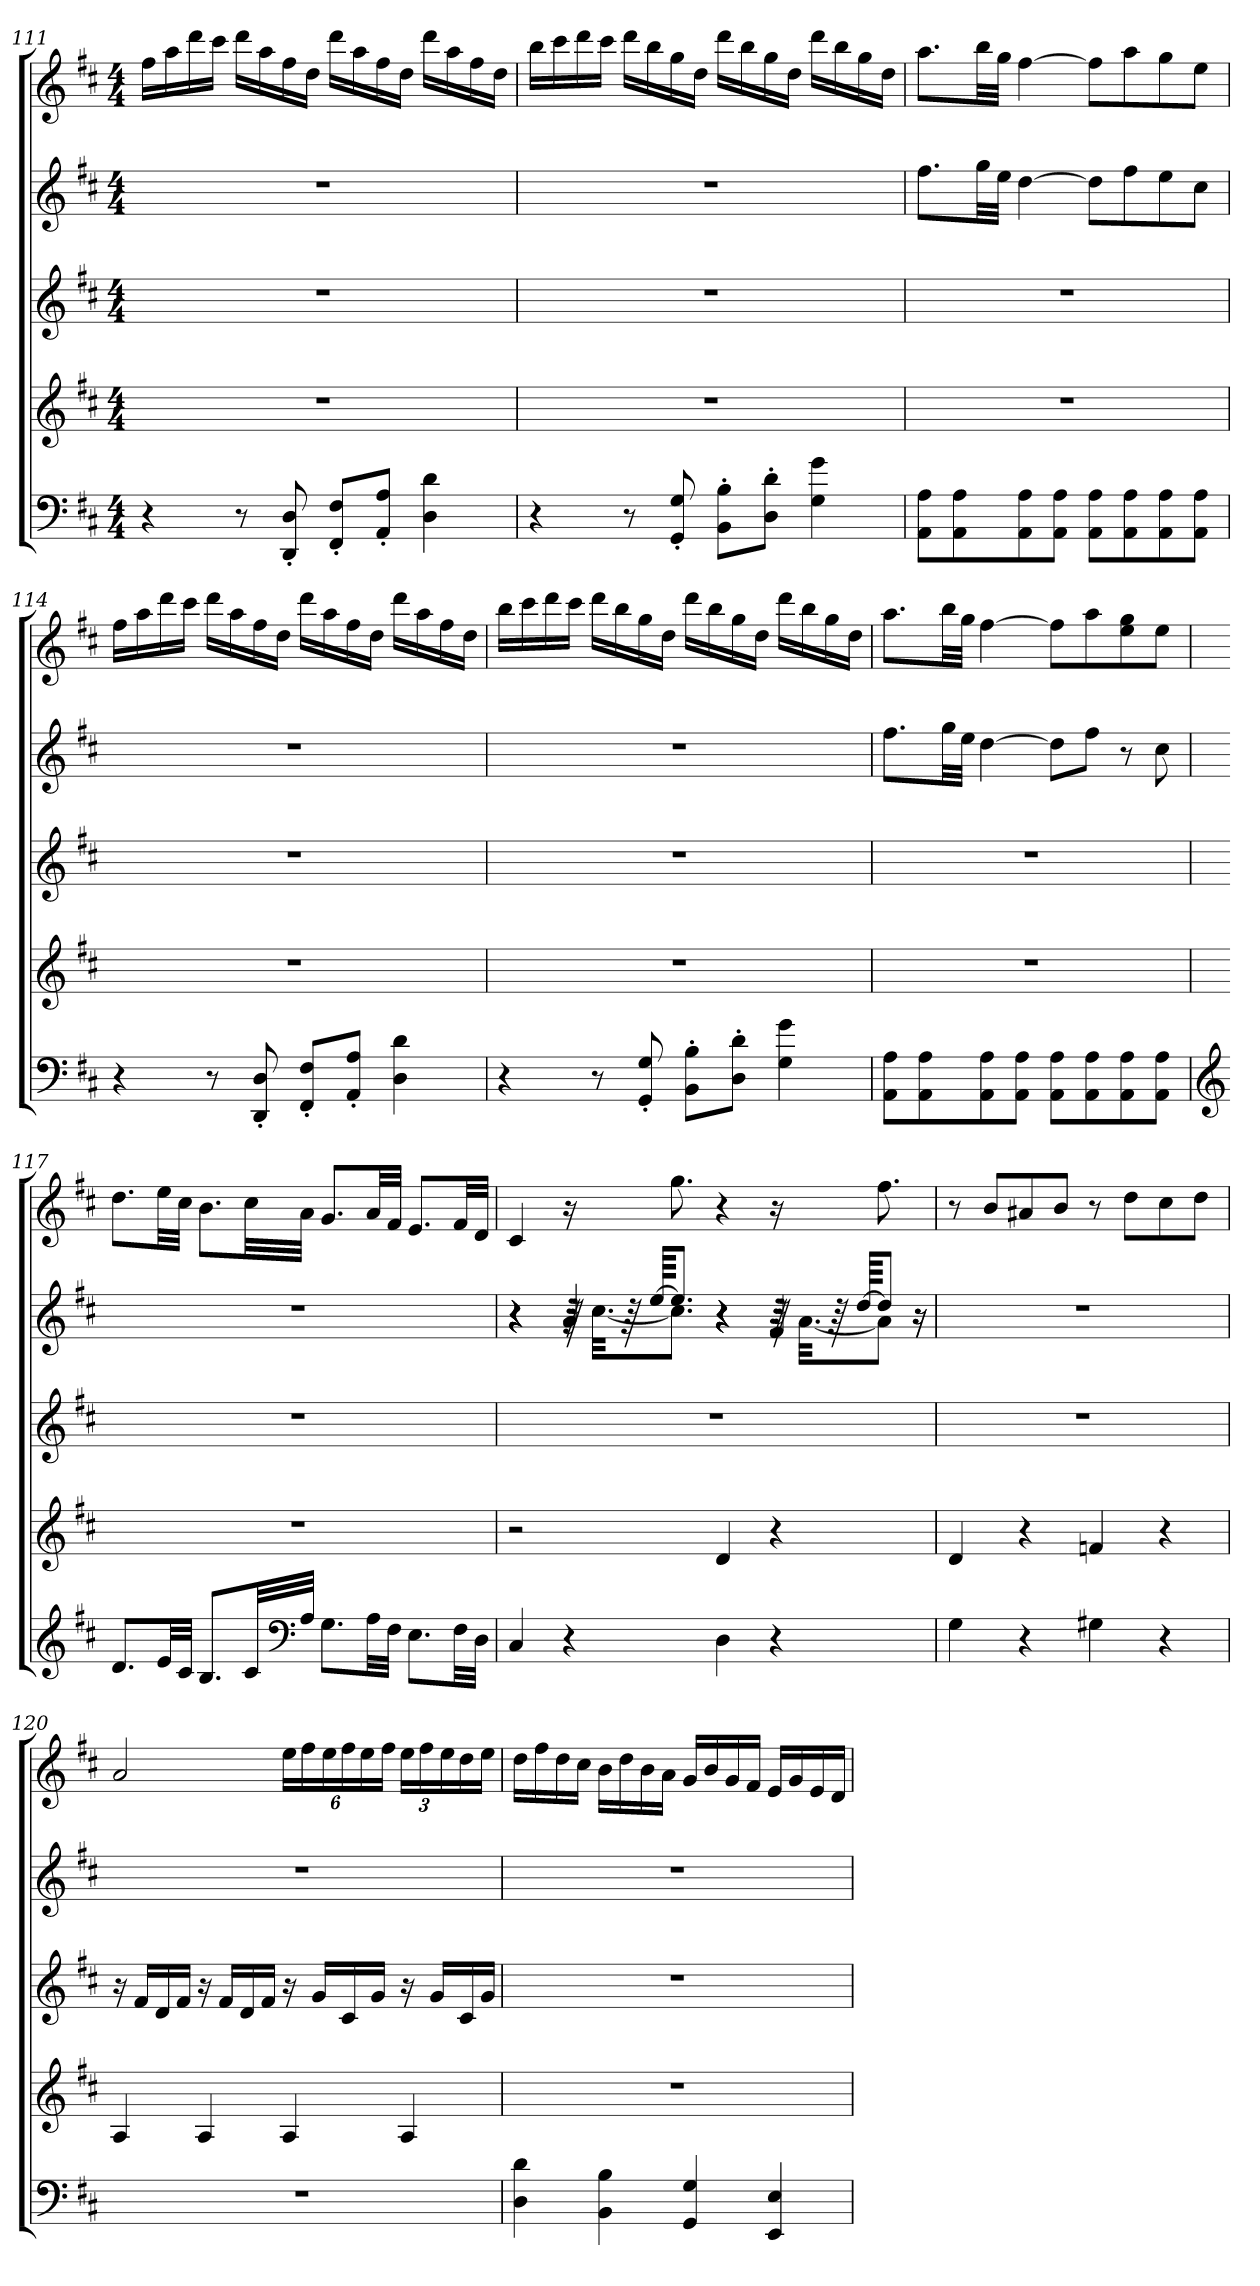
**kern	**kern	**kern	**kern	**kern
*part5	*part4	*part3	*part2	*part1
*staff5	*staff4	*staff3	*staff2	*staff1
!!LO:LB:g=z
*clefF4	*clefG2	*clefG2	*clefG2	*clefG2
*k[f#c#]	*k[f#c#]	*k[f#c#]	*k[f#c#]	*k[f#c#]
*M4/4	*M4/4	*M4/4	*M4/4	*M4/4
*MM150	*MM150	*MM150	*MM150	*MM150
=111	=111	=111	=111	=111
4r	1r	1r	1r	16ff#\LL
.	.	.	.	16aa\
.	.	.	.	16ddd\
.	.	.	.	16ccc#\JJ
8r	.	.	.	16ddd\LL
.	.	.	.	16aa\
8DD/' 8D/'	.	.	.	16ff#\
.	.	.	.	16dd\JJ
8FF#/' 8F#/'L	.	.	.	16ddd\LL
.	.	.	.	16aa\
8AA/' 8A/'J	.	.	.	16ff#\
.	.	.	.	16dd\JJ
4D\ 4d\	.	.	.	16ddd\LL
.	.	.	.	16aa\
.	.	.	.	16ff#\
.	.	.	.	16dd\JJ
=112	=112	=112	=112	=112
*	*	*	*	*MM150
4r	1r	1r	1r	16bb\LL
.	.	.	.	16ccc#\
.	.	.	.	16ddd\
.	.	.	.	16ccc#\JJ
8r	.	.	.	16ddd\LL
.	.	.	.	16bb\
8GG/' 8G/'	.	.	.	16gg\
.	.	.	.	16dd\JJ
8BB\' 8B\'L	.	.	.	16ddd\LL
.	.	.	.	16bb\
8D\' 8d\'J	.	.	.	16gg\
.	.	.	.	16dd\JJ
4G\ 4g\	.	.	.	16ddd\LL
.	.	.	.	16bb\
.	.	.	.	16gg\
.	.	.	.	16dd\JJ
!!LO:PB:g=z
=113	=113	=113	=113	=113
8AA\ 8A\L	1r	1r	8.ff#\L	8.aa\L
8AA\ 8A\	.	.	.	.
.	.	.	32gg\LL	32bb\LL
.	.	.	32ee\JJJ	32gg\JJJ
8AA\ 8A\	.	.	[4dd\	[4ff#\
8AA\ 8A\J	.	.	.	.
8AA\ 8A\L	.	.	8dd\L]	8ff#\L]
8AA\ 8A\	.	.	8ff#\	8aa\
8AA\ 8A\	.	.	8ee\	8gg\
8AA\ 8A\J	.	.	8cc#\J	8ee\J
=114	=114	=114	=114	=114
*	*	*	*	*MM150
4r	1r	1r	1r	16ff#\LL
.	.	.	.	16aa\
.	.	.	.	16ddd\
.	.	.	.	16ccc#\JJ
8r	.	.	.	16ddd\LL
.	.	.	.	16aa\
8DD/' 8D/'	.	.	.	16ff#\
.	.	.	.	16dd\JJ
8FF#/' 8F#/'L	.	.	.	16ddd\LL
.	.	.	.	16aa\
8AA/' 8A/'J	.	.	.	16ff#\
.	.	.	.	16dd\JJ
4D\ 4d\	.	.	.	16ddd\LL
.	.	.	.	16aa\
.	.	.	.	16ff#\
.	.	.	.	16dd\JJ
!!LO:LB:g=z
=115	=115	=115	=115	=115
*	*	*	*	*MM150
4r	1r	1r	1r	16bb\LL
.	.	.	.	16ccc#\
.	.	.	.	16ddd\
.	.	.	.	16ccc#\JJ
8r	.	.	.	16ddd\LL
.	.	.	.	16bb\
8GG/' 8G/'	.	.	.	16gg\
.	.	.	.	16dd\JJ
8BB\' 8B\'L	.	.	.	16ddd\LL
.	.	.	.	16bb\
8D\' 8d\'J	.	.	.	16gg\
.	.	.	.	16dd\JJ
4G\ 4g\	.	.	.	16ddd\LL
.	.	.	.	16bb\
.	.	.	.	16gg\
.	.	.	.	16dd\JJ
=116	=116	=116	=116	=116
8AA\ 8A\L	1r	1r	8.ff#\L	8.aa\L
8AA\ 8A\	.	.	.	.
.	.	.	32gg\LL	32bb\LL
.	.	.	32ee\JJJ	32gg\JJJ
8AA\ 8A\	.	.	[4dd\	[4ff#\
8AA\ 8A\J	.	.	.	.
8AA\ 8A\L	.	.	8dd\L]	8ff#\L]
8AA\ 8A\	.	.	8ff#\J	8aa\
8AA\ 8A\	.	.	8r	8ee\ 8gg\
8AA\ 8A\J	.	.	8cc#\	8ee\J
!!LO:PB:g=z
=117	=117	=117	=117	=117
*clefG2	*	*	*	*
8.d/L	1r	1r	1r	8.dd\L
32e/LL	.	.	.	32ee\LL
32c#/JJJ	.	.	.	32cc#\JJJ
8.B/L	.	.	.	8.b\L
32c#/LL	.	.	.	32cc#\LL
*clefF4	*	*	*	*
32A/JJJ	.	.	.	32a\JJJ
8.G\L	.	.	.	8.g/L
32A\LL	.	.	.	32a/LL
32F#\JJJ	.	.	.	32f#/JJJ
8.E\L	.	.	.	8.e/L
32F#\LL	.	.	.	32f#/LL
*	*	*	*	*MM141
32D\JJJ	.	.	.	32d/JJJ
=118	=118	=118	=118	=118
*	*	*	*^	*
*	*	*	*	*^	*
4C#/	2r	1r	4r	4r	4r	4c#/
4r	.	.	32r	64r	4a/	16r
.	.	.	.	[32.cc#\KKL	.	.
.	.	.	64r	.	.	.
.	.	.	[64ee/KKKL	.	.	.
.	.	.	8.ee/J]	8.cc#\J]	.	8.gg\
*	*	*	*	*	*	*MM136
4D\	4d/	.	4r	4r	4r	4r
4r	4r	.	32r	64r	4f#/	16r
.	.	.	.	[32.a\KKL	.	.
.	.	.	64r	.	.	.
.	.	.	[64dd/KKKL	.	.	.
.	.	.	8dd/J]	8a\J]	.	8.ff#\
.	.	.	16r	16r	.	.
*	*	*	*v	*v	*v	*
=119	=119	=119	=119	=119
*	*	*	*	*MM147
4G\	4d/	1r	1r	8r
.	.	.	.	8b/L
4r	4r	.	.	8a#X/
.	.	.	.	8b/J
4G#X\	4fn/	.	.	8r
.	.	.	.	8dd\L
4r	4r	.	.	8cc#\
.	.	.	.	8dd\J
!!LO:LB:g=z
=120	=120	=120	=120	=120
*	*	*	*	*MM149
1r	4A/	16r	1r	2a/
.	.	16f#/LL	.	.
.	.	16d/	.	.
.	.	16f#/JJ	.	.
.	4A/	16r	.	.
.	.	16f#/LL	.	.
.	.	16d/	.	.
.	.	16f#/JJ	.	.
*	*	*	*	*Xbrackettup
.	4A/	16r	.	24ee\LL
.	.	.	.	24ff#\
.	.	16g/LL	.	.
.	.	.	.	24ee\
.	.	16c#/	.	24ff#\
.	.	.	.	24ee\
.	.	16g/JJ	.	.
.	.	.	.	24ff#\JJ
.	4A/	16r	.	24ee\LL
.	.	.	.	24ff#\
.	.	16g/LL	.	.
.	.	.	.	24ee\
.	.	16c#/	.	16dd\
.	.	16g/JJ	.	16ee\JJ
=121	=121	=121	=121	=121
*	*	*	*	*MM149
4D\ 4d\	1r	1r	1r	16dd\LL
.	.	.	.	16ff#\
.	.	.	.	16dd\
.	.	.	.	16cc#\JJ
4BB\ 4B\	.	.	.	16b\LL
.	.	.	.	16dd\
.	.	.	.	16b\
.	.	.	.	16a\JJ
4GG/ 4G/	.	.	.	16g/LL
.	.	.	.	16b/
.	.	.	.	16g/
.	.	.	.	16f#/JJ
4EE/ 4E/	.	.	.	16e/LL
.	.	.	.	16g/
.	.	.	.	16e/
.	.	.	.	16d/JJ
=	=	=	=	=
*-	*-	*-	*-	*-
